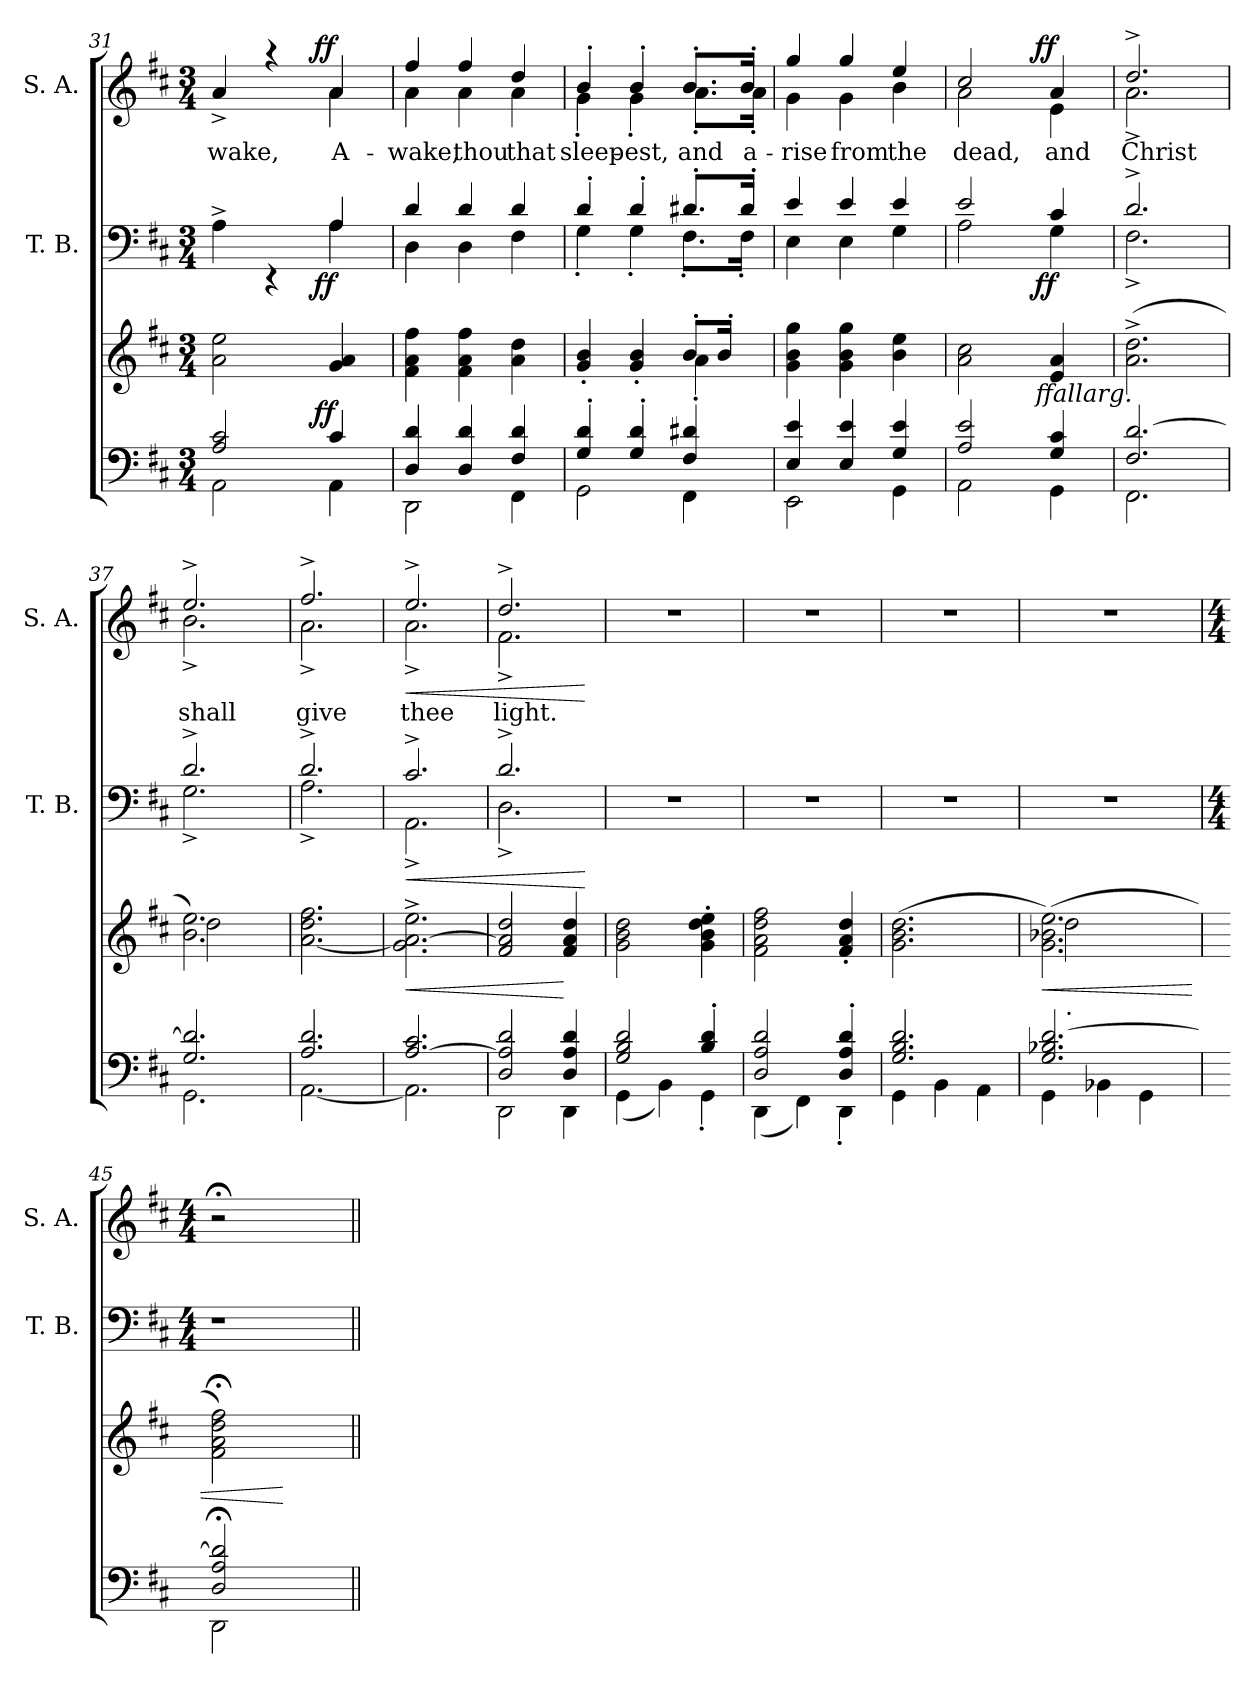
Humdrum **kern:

**kern	**dynam	**kern	**dynam	**kern	**dynam	**kern	**text	**dynam
*part4	*part4	*part3	*part3	*part2	*part2	*part1	*part1	*part1
*staff4	*staff4	*staff3	*staff3	*staff2	*staff2	*staff1	*staff1	*staff1
*	*	*	*	*I"T. B.	*	*I"S. A.	*	*
*	*	*	*	*I'T. B.	*	*I'S. A.	*	*
*clefF4	*	*clefG2	*	*clefF4	*	*clefG2	*	*
*k[f#c#]	*	*k[f#c#]	*	*k[f#c#]	*	*k[f#c#]	*	*
*D:	*	*D:	*	*D:	*	*D:	*	*
*M3/4	*	*M3/4	*	*M3/4	*	*M3/4	*	*
=31	=31	=31	=31	=31	=31	=31	=31	=31
*^	*	*	*	*^	*	*	*	*
!	!	!	!	!	!	!	!	!	!LO:LY:b	!
*	*^	*	*	*	*	*^	*	*^	*	*
*	*	*	*	*	*	*	*	*	*	*	*^	*	*
2A/ 2c#/	2AA\	4...ryy	.	2a\ 2ee\	.	2ryy	4A^<\	4...ryy	.	4a^>/	2ryy	4...ryy	-wake,	.
.	.	.	.	.	.	.	4rEE	.	.	4raa	.	.	.	.
!	!	!	!LO:DY:a	!	!	!	!	!	!LO:DY:b	!	!	!	!	!LO:DY:a
.	.	4ryy	ff	.	.	.	.	4ryy	ff	.	.	4ryy	.	ff
!	!	!	!	!	!	!	!	!	!	!	!	!	!LO:LY:b	!
4c#/	4AA\	.	.	4g/ 4a/	.	4A/	4A\	.	.	4a/	4a\	.	A-	.
.	.	32ryy	.	.	.	.	.	32ryy	.	.	.	32ryy	.	.
=32	=32	=32	=32	=32	=32	=32	=32	=32	=32	=32	=32	=32	=32	=32
!	!	!	!	!	!	!	!	!	!	!	!	!	!LO:LY:b	!
*	*	*	*	*	*	*	*v	*v	*	*	*	*	*	*
*	*v	*v	*	*	*	*	*	*	*	*v	*v	*	*
4D/ 4d/	2DD\	.	4f#\ 4a\ 4ff#\	.	4d/	4D\	.	4ff#/	4a\	-wake,	.
!	!	!	!	!	!	!	!	!	!	!LO:LY:b	!
4D/ 4d/	.	.	4f#\ 4a\ 4ff#\	.	4d/	4D\	.	4ff#/	4a\	thou	.
!	!	!	!	!	!	!	!	!	!	!LO:LY:b	!
4F#/ 4d/	4FF#\	.	4a\ 4dd\	.	4d/	4F#\	.	4dd/	4a\	that	.
=33	=33	=33	=33	=33	=33	=33	=33	=33	=33	=33	=33
*	*	*	*^	*	*	*	*	*	*	*	*
!	!	!	!	!	!	!	!	!	!	!	!LO:LY:b	!
4G/'> 4d/'>	2GG\	.	4g/'> 4b/'>	2ryy	.	4d'>/	4G'<\	.	4b'>/	4g'<\	sleep-	.
!	!	!	!	!	!	!	!	!	!	!	!LO:LY:b	!
4G/'> 4d/'>	.	.	4g/'> 4b/'>	.	.	4d'>/	4G'<\	.	4b'>/	4g'<\	-est,	.
!	!	!	!	!	!	!	!	!	!	!	!LO:LY:b	!
4F#/ 4d#X/	4FF#\	.	8b'>/L	4a'<\	.	8.d#X'>/L	8.F#'<\L	.	8.b'>/L	8.a'<\L	and	.
.	.	.	16b'>/Jk	.	.	.	.	.	.	.	.	.
!	!	!	!	!	!	!	!	!	!	!	!LO:LY:b	!
.	.	.	16ryy	.	.	16d#'>/Jk	16F#'<\Jk	.	16b'>/Jk	16a'<\Jk	a-	.
*	*	*	*v	*v	*	*	*	*	*	*	*	*
=34	=34	=34	=34	=34	=34	=34	=34	=34	=34	=34	=34
!	!	!	!	!	!	!	!	!	!	!LO:LY:b	!
4E/ 4e/	2EE\	.	4g\ 4b\ 4gg\	.	4e/	4E\	.	4gg/	4g\	-rise	.
!	!	!	!	!	!	!	!	!	!	!LO:LY:b	!
4E/ 4e/	.	.	4g\ 4b\ 4gg\	.	4e/	4E\	.	4gg/	4g\	from	.
!	!	!	!	!	!	!	!	!	!	!LO:LY:b	!
4G/ 4e/	4GG\	.	4b\ 4ee\	.	4e/	4G\	.	4ee/	4b\	the	.
!!LO:PB:g=z
=35	=35	=35	=35	=35	=35	=35	=35	=35	=35	=35	=35
!	!	!	!	!	!	!	!	!	!	!LO:LY:b	!
*	*^	*	*	*	*	*^	*	*	*^	*	*
2A/ 2e/	2AA\	4...ryy	.	2a\ 2cc#\	.	2e/	2A\	4...ryy	.	2cc#/	2a\	4...ryy	dead,	.
!	!	!LO:TX:a:i:t=ffallarg.	!	!	!	!	!	!	!	!	!	!	!	!
!	!	!	!	!	!	!	!	!	!LO:DY:b	!	!	!	!	!LO:DY:a
.	.	4ryy	.	.	.	.	.	4ryy	ff	.	.	4ryy	.	ff
!	!	!	!	!	!	!	!	!	!	!	!	!	!LO:LY:b	!
4G/ 4c#/	4GG\	.	.	4e/ 4a/	.	4c#/	4G\	.	.	4a/	4e\	.	and	.
.	.	32ryy	.	.	.	.	.	32ryy	.	.	.	32ryy	.	.
=36	=36	=36	=36	=36	=36	=36	=36	=36	=36	=36	=36	=36	=36	=36
!	!	!	!	!	!	!	!	!	!	!	!	!	!LO:LY:b	!
*	*	*	*	*	*	*	*v	*v	*	*	*	*	*	*
*	*v	*v	*	*	*	*	*	*	*	*v	*v	*	*
2.F#/ [>2.d/	2.FF#\	.	(>2.a\^> 2.dd\^>	.	2.d^>/	2.F#^<\	.	2.dd^>/	2.a^<\	Christ	.
=37	=37	=37	=37	=37	=37	=37	=37	=37	=37	=37	=37
*	*	*	*^	*	*	*	*	*	*	*	*
!	!	!	!	!	!	!	!	!	!	!	!LO:LY:b	!
2.G/ 2.d/]	2.GG\	.	2.b\ 2.ee\)	2dd\	.	2.d^>/	2.G^<\	.	2.ee^>/	2.b^<\	shall	.
.	.	.	.	4ryy	.	.	.	.	.	.	.	.
=38	=38	=38	=38	=38	=38	=38	=38	=38	=38	=38	=38	=38
!	!	!	!	!	!	!	!	!	!	!	!LO:LY:b	!
*	*	*	*v	*v	*	*	*	*	*	*	*	*
2.A/ 2.d/	[<2.AA\	.	[<2.a\ 2.dd\ 2.ff#\	.	2.d^>/	2.A^<\	.	2.ff#^>/	2.a^<\	give	.
=39	=39	=39	=39	=39	=39	=39	=39	=39	=39	=39	=39
!	!	!	!	!LO:HP:b	!	!	!LO:HP:b	!	!	!LO:LY:b	!LO:HP:b
[>2.A/ 2.c#/	2.AA\]	.	2.g\^> 2.a\_^> 2.ee\^>	<	2.c#^>/	2.AA^<\	<	2.ee^>/	2.a^<\	thee	<
=40	=40	=40	=40	=40	=40	=40	=40	=40	=40	=40	=40
!	!	!	!	!	!	!	!	!	!	!LO:LY:b	!
2D/ 2A/] 2d/	2DD\	.	2f#/ 2a/] 2dd/	.	2.d^>/	2.D^<\	.	2.dd^>/	2.f#^<\	light.	.
4D/ 4A/ 4d/	4DD\	.	4f#/ 4a/ 4dd/	[	.	.	.	.	.	.	.
*	*	*	*	*	*v	*v	*	*	*	*	*
*v	*v	*	*	*	*	*	*v	*v	*	*
.	.	.	.	.	[	.	.	[
=41	=41	=41	=41	=41	=41	=41	=41	=41
*^	*	*	*	*	*	*	*	*
!	!	!	!	!	!LO:N:vis=1	!	!LO:N:vis=1	!	!
2G/ 2B/ 2d/	(<4GG\	.	2g\ 2b\ 2dd\	.	2.r	.	2.r	.	.
.	4BB\)	.	.	.	.	.	.	.	.
4B/'> 4d/'>	4GG'<\	.	4g\'> 4b\'> 4dd\'> 4ee\'>	.	.	.	.	.	.
=42	=42	=42	=42	=42	=42	=42	=42	=42	=42
!	!	!	!	!	!LO:N:vis=1	!	!LO:N:vis=1	!	!
2D/ 2A/ 2d/	(<4DD\	.	2f#\ 2a\ 2dd\ 2ff#\	.	2.r	.	2.r	.	.
.	4FF#\)	.	.	.	.	.	.	.	.
4D/'> 4A/'> 4d/'>	4DD'<\	.	4f#/'< 4a/'< 4dd/'<	.	.	.	.	.	.
=43	=43	=43	=43	=43	=43	=43	=43	=43	=43
!	!	!	!	!	!LO:N:vis=1	!	!LO:N:vis=1	!	!
2.G/ 2.B/ 2.d/	4GG\	.	(>2.g\ 2.b\ 2.dd\	.	2.r	.	2.r	.	.
.	4BB\	.	.	.	.	.	.	.	.
.	4AA\	.	.	.	.	.	.	.	.
!!LO:LB:g=z
=44	=44	=44	=44	=44	=44	=44	=44	=44	=44
!	!	!	!	!LO:HP:b	!	!	!LO:N:vis=1	!	!
*	*	*	*^	*	*	*	*	*	*
*	*	*	*	*^	*	*	*	*	*	*
2.G/ 2.B-X/ [>2.d/	4GG\	.	(2.g\ 2.b-X\ 2.ee\)	2dd\	16.ryy	<	2.r	.	2.r	.	.
!	!	!	!	!	!LO:TX:b:t=.	!	!	!	!	!	!
.	.	.	.	.	2ryy	.	.	.	.	.	.
.	4BB-X\	.	.	.	.	.	.	.	.	.	.
.	4GG\	.	.	4ryy	.	.	.	.	.	.	.
.	.	.	.	.	8ryy	.	.	.	.	.	.
.	.	.	.	.	32ryy	.	.	.	.	.	.
*	*	*	*v	*v	*v	*	*	*	*	*	*
=45	=45	=45	=45	=45	=45	=45	=45	=45	=45
*	*	*	*	*	*M4/4	*	*M4/4	*	*
2D/;< 2A/;< 2d/];<	2DD\	.	2f#\;< 2a\;< 2dd\;< 2ff#\;<)	.	1r	.	2r;<	.	.
2ryy	2ryy	.	2ryy	[	.	.	2ryy	.	.
*v	*v	*	*	*	*	*	*	*	*
=||	=||	=||	=||	=||	=||	=||	=||	=||
*-	*-	*-	*-	*-	*-	*-	*-	*-
